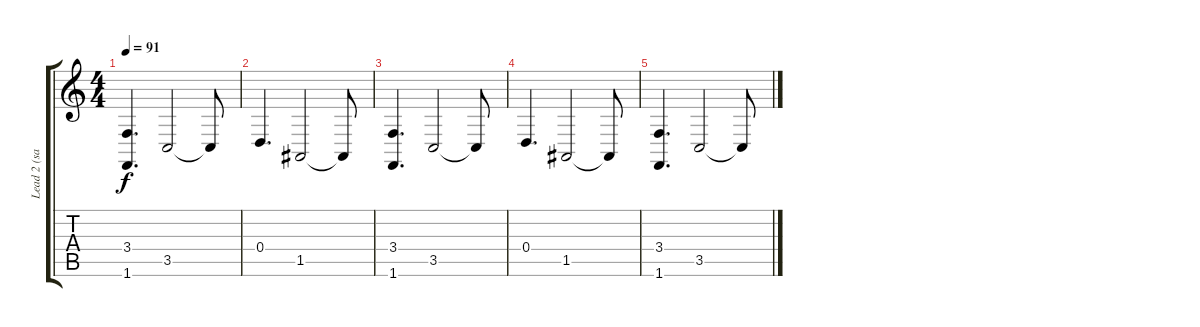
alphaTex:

\track ("Lead 2 (sawtooth)" "Lead 2 (sa") {instrument lead2sawtooth}
\staff {score tabs}
\tuning (E4 B3 G3 D3 A2 E2) {hide}
\ts (4 4)
\tempo 91
\clef g2
\ks c
(3.4 1.6).4{d dy f volume 11} 3.5.2{volume 10} 3.5{t}.8 |
0.4.4{d volume 9} 1.5.2{volume 9} 1.5{t}.8 |
(3.4 1.6).4{d volume 8} 3.5.2{volume 7} 3.5{t}.8 |
0.4.4{d volume 6} 1.5.2{volume 5} 1.5{t}.8 |
(3.4 1.6).4{d volume 4} 3.5.2{volume 2} 3.5{t}.8
